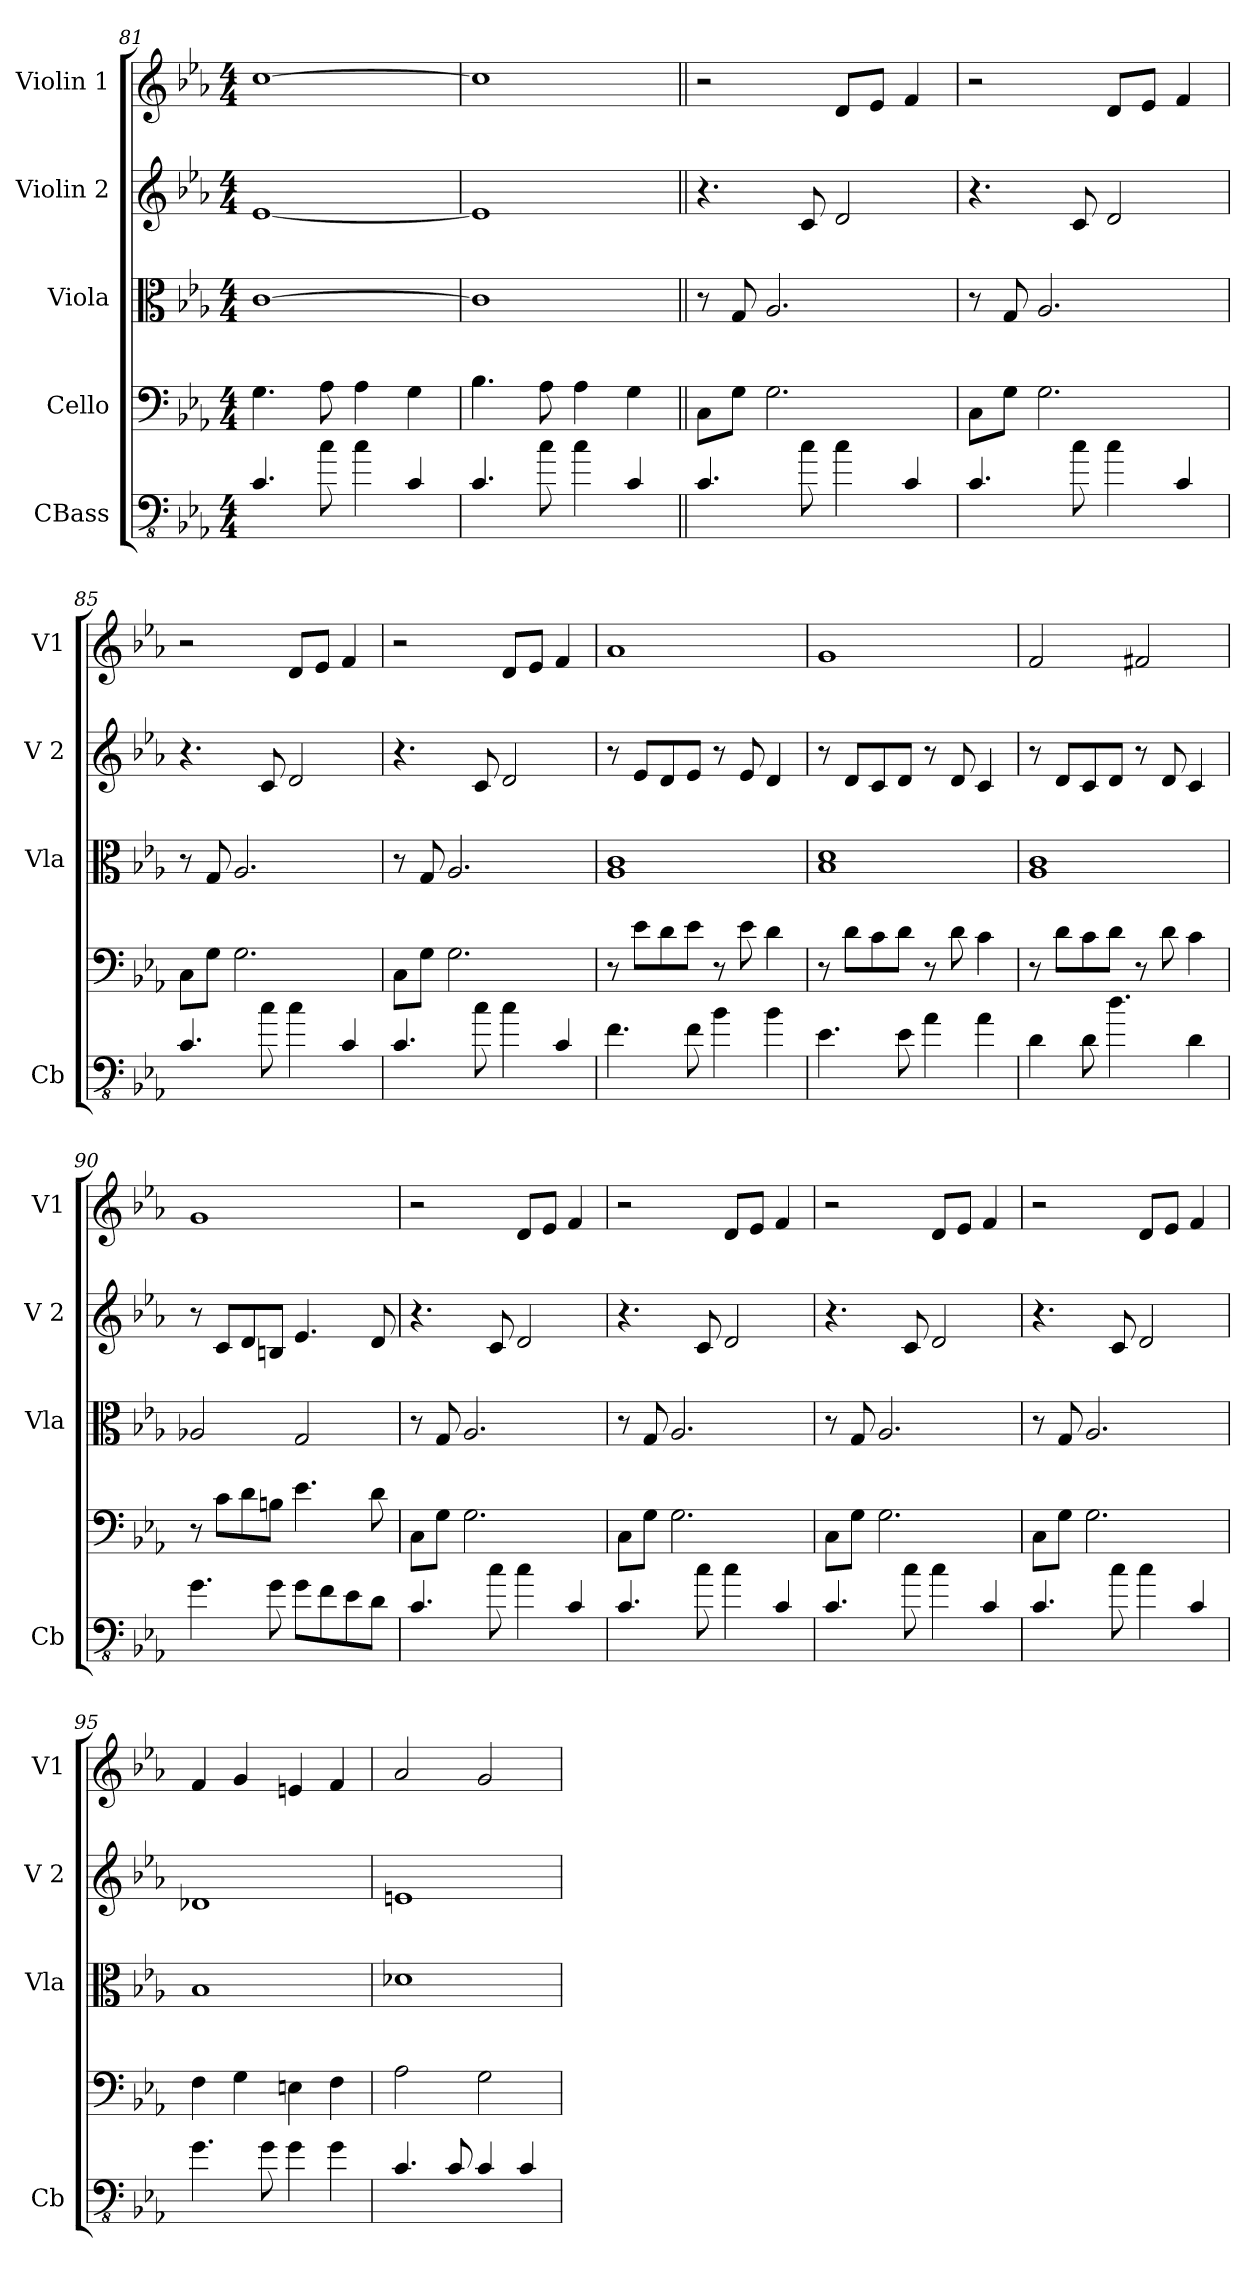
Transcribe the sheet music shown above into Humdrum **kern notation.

**kern	**kern	**kern	**kern	**kern
*part5	*part4	*part3	*part2	*part1
*staff5	*staff4	*staff3	*staff2	*staff1
*I"CBass	*I"Cello	*I"Viola	*I"Violin 2	*I"Violin 1
*I'Cb	*	*I'Vla	*I'V 2	*I'V1
*clefFv4	*clefF4	*clefC3	*clefG2	*clefG2
*ITrd7c12	*	*	*	*
*k[b-e-a-]	*k[b-e-a-]	*k[b-e-a-]	*k[b-e-a-]	*k[b-e-a-]
*M4/4	*M4/4	*M4/4	*M4/4	*M4/4
=81	=81	=81	=81	=81
4.CC/	4.G\	[1c	[1e-	[1cc
8C\	8A-\	.	.	.
4C\	4A-\	.	.	.
4CC/	4G\	.	.	.
=82	=82	=82	=82	=82
4.CC/	4.B-\	1c]	1e-]	1cc]
8C\	8A-\	.	.	.
4C\	4A-\	.	.	.
4CC/	4G\	.	.	.
=83||	=83||	=83||	=83||	=83||
4.CC/	8C\L	8r	4.r	2r
.	8G\J	8G/	.	.
.	2.G\	2.A-/	.	.
8C\	.	.	8c/	.
4C\	.	.	2d/	8d/L
.	.	.	.	8e-/J
4CC/	.	.	.	4f/
=84	=84	=84	=84	=84
4.CC/	8C\L	8r	4.r	2r
.	8G\J	8G/	.	.
.	2.G\	2.A-/	.	.
8C\	.	.	8c/	.
4C\	.	.	2d/	8d/L
.	.	.	.	8e-/J
4CC/	.	.	.	4f/
=85	=85	=85	=85	=85
4.CC/	8C\L	8r	4.r	2r
.	8G\J	8G/	.	.
.	2.G\	2.A-/	.	.
8C\	.	.	8c/	.
4C\	.	.	2d/	8d/L
.	.	.	.	8e-/J
4CC/	.	.	.	4f/
=86	=86	=86	=86	=86
4.CC/	8C\L	8r	4.r	2r
.	8G\J	8G/	.	.
.	2.G\	2.A-/	.	.
8C\	.	.	8c/	.
4C\	.	.	2d/	8d/L
.	.	.	.	8e-/J
4CC/	.	.	.	4f/
!!LO:PB:g=z
=87	=87	=87	=87	=87
4.FF\	8r	1A- 1c	8r	1a-
.	8e-\L	.	8e-/L	.
.	8d\	.	8d/	.
8FF\	8e-\J	.	8e-/J	.
4BB-\	8r	.	8r	.
.	8e-\	.	8e-/	.
4BB-\	4d\	.	4d/	.
=88	=88	=88	=88	=88
4.EE-\	8r	1B- 1d	8r	1g
.	8d\L	.	8d/L	.
.	8c\	.	8c/	.
8EE-\	8d\J	.	8d/J	.
4AA-\	8r	.	8r	.
.	8d\	.	8d/	.
4AA-\	4c\	.	4c/	.
=89	=89	=89	=89	=89
4DD\	8r	1A- 1c	8r	2f/
.	8d\L	.	8d/L	.
8DD\	8c\	.	8c/	.
4.D\	8d\J	.	8d/J	.
.	8r	.	8r	2f#X/
.	8d\	.	8d/	.
4DD\	4c\	.	4c/	.
=90	=90	=90	=90	=90
4.GG\	8r	2A-X/	8r	1g
.	8c\L	.	8c/L	.
.	8d\	.	8d/	.
8GG\	8Bn\J	.	8Bn/J	.
8GG\L	4.e-\	2G/	4.e-/	.
8FF\	.	.	.	.
8EE-\	.	.	.	.
8DD\J	8d\	.	8d/	.
=91	=91	=91	=91	=91
4.CC/	8C\L	8r	4.r	2r
.	8G\J	8G/	.	.
.	2.G\	2.A-/	.	.
8C\	.	.	8c/	.
4C\	.	.	2d/	8d/L
.	.	.	.	8e-/J
4CC/	.	.	.	4f/
=92	=92	=92	=92	=92
4.CC/	8C\L	8r	4.r	2r
.	8G\J	8G/	.	.
.	2.G\	2.A-/	.	.
8C\	.	.	8c/	.
4C\	.	.	2d/	8d/L
.	.	.	.	8e-/J
4CC/	.	.	.	4f/
!!LO:LB:g=z
=93	=93	=93	=93	=93
4.CC/	8C\L	8r	4.r	2r
.	8G\J	8G/	.	.
.	2.G\	2.A-/	.	.
8C\	.	.	8c/	.
4C\	.	.	2d/	8d/L
.	.	.	.	8e-/J
4CC/	.	.	.	4f/
=94	=94	=94	=94	=94
4.CC/	8C\L	8r	4.r	2r
.	8G\J	8G/	.	.
.	2.G\	2.A-/	.	.
8C\	.	.	8c/	.
4C\	.	.	2d/	8d/L
.	.	.	.	8e-/J
4CC/	.	.	.	4f/
=95	=95	=95	=95	=95
4.GG\	4F\	1B-	1d-X	4f/
.	4G\	.	.	4g/
8GG\	.	.	.	.
4GG\	4En\	.	.	4en/
4GG\	4F\	.	.	4f/
=96	=96	=96	=96	=96
4.CC/	2A-\	1d-X	1en	2a-/
8CC/	.	.	.	.
4CC/	2G\	.	.	2g/
4CC/	.	.	.	.
=	=	=	=	=
*-	*-	*-	*-	*-
